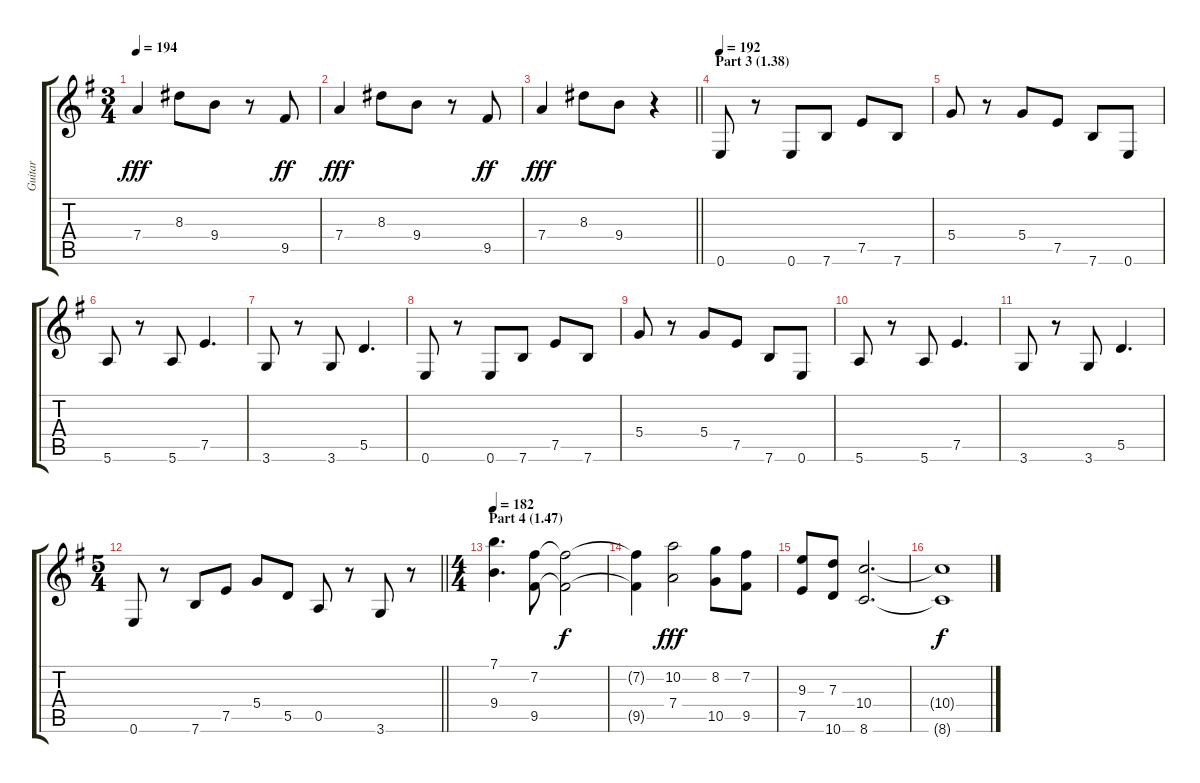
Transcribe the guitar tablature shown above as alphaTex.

\track ("Guitar" "Guitar") {instrument distortionguitar}
\staff {score tabs}
\tuning (E4 B3 G3 D3 A2 E2) {hide}
\ts (3 4)
\tempo 194
\clef g2
\ks g
7.4.4{dy fff} 8.3.8 9.4.8 r.8 9.5.8{dy ff} |
7.4.4{dy fff} 8.3.8 9.4.8 r.8 9.5.8{dy ff} |
\barLineRight lightlight
7.4.4{dy fff} 8.3.8 9.4.8 r.4 |
\section ("" "Part 3 (1.38)")
\tempo 192
0.6.8 r.8 0.6.8 7.6.8 7.5.8 7.6.8 |
5.4.8 r.8 5.4.8 7.5.8 7.6.8 0.6.8 |
5.6.8 r.8 5.6.8 7.5.4{d} |
3.6.8 r.8 3.6.8 5.5.4{d} |
0.6.8 r.8 0.6.8 7.6.8 7.5.8 7.6.8 |
5.4.8 r.8 5.4.8 7.5.8 7.6.8 0.6.8 |
5.6.8 r.8 5.6.8 7.5.4{d} |
3.6.8 r.8 3.6.8 5.5.4{d} |
\ts (5 4)
\barLineRight lightlight
0.6.8 r.8 7.6.8 7.5.8 5.4.8 5.5.8 0.5.8 r.8 3.6.8 r.8 |
\ts (4 4)
\section ("" "Part 4 (1.47)")
\tempo 182
(7.1 9.4).4{d} (7.2 9.5).8 (7.2{t} 9.5{t}).2{dy f} |
(7.2{t} 9.5{t}).4 (10.2 7.4).2{dy fff} (8.2 10.5).8 (7.2 9.5).8 |
(9.3 7.5).8 (7.3 10.6).8 (10.4 8.6).2{d} |
(10.4{t} 8.6{t}).1{dy f}
